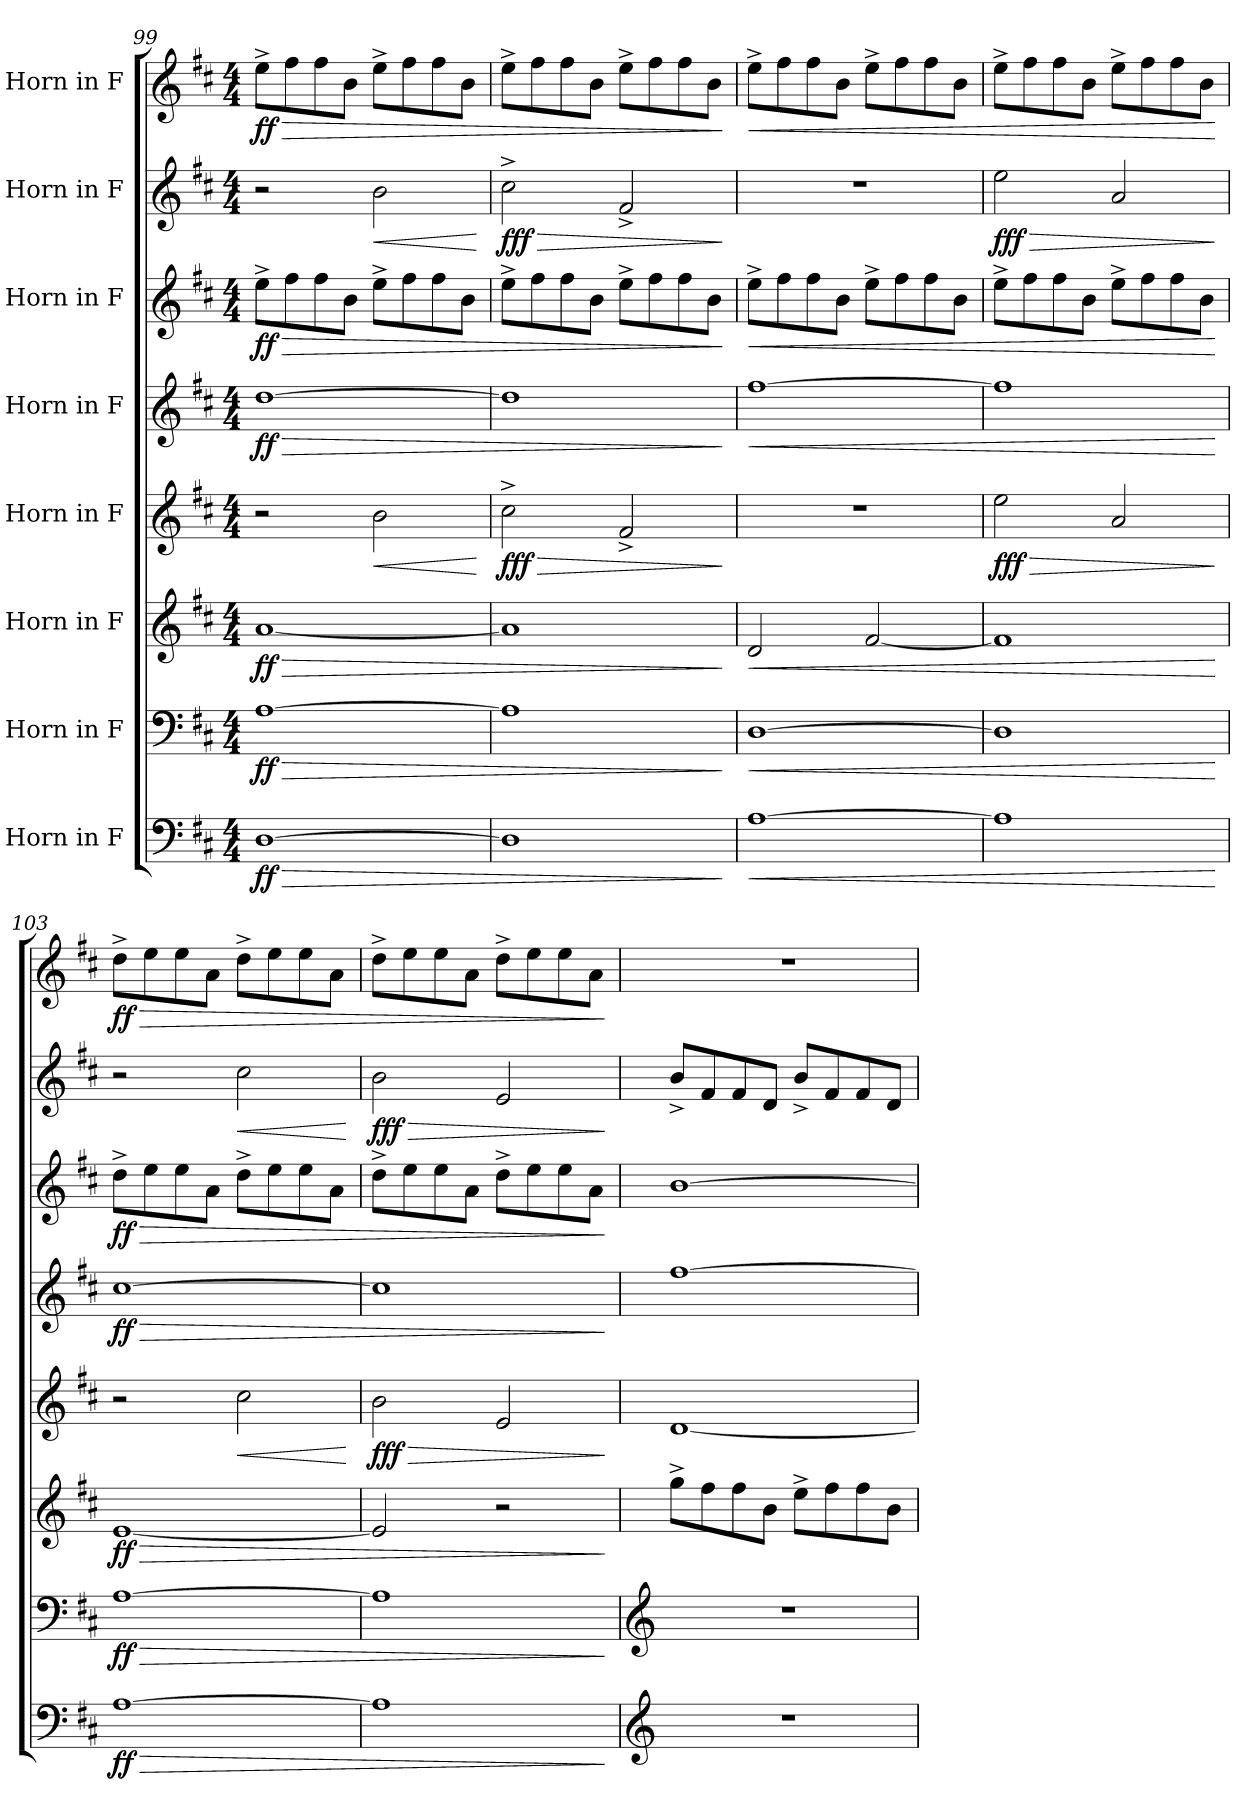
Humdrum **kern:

**kern	**dynam	**kern	**dynam	**kern	**dynam	**kern	**dynam	**kern	**dynam	**kern	**dynam	**kern	**dynam	**kern	**dynam
*part8	*part8	*part7	*part7	*part6	*part6	*part5	*part5	*part4	*part4	*part3	*part3	*part2	*part2	*part1	*part1
*staff8	*staff8	*staff7	*staff7	*staff6	*staff6	*staff5	*staff5	*staff4	*staff4	*staff3	*staff3	*staff2	*staff2	*staff1	*staff1
*I"Horn in F	*	*I"Horn in F	*	*I"Horn in F	*	*I"Horn in F	*	*I"Horn in F	*	*I"Horn in F	*	*I"Horn in F	*	*I"Horn in F	*
*clefF4	*	*clefF4	*	*clefG2	*	*clefG2	*	*clefG2	*	*clefG2	*	*clefG2	*	*clefG2	*
*ITrd4c7	*	*ITrd4c7	*	*ITrd4c7	*	*ITrd4c7	*	*ITrd4c7	*	*ITrd4c7	*	*ITrd4c7	*	*ITrd4c7	*
*k[f#]	*	*k[f#]	*	*k[f#]	*	*k[f#]	*	*k[f#]	*	*k[f#]	*	*k[f#]	*	*k[f#]	*
*M4/4	*	*M4/4	*	*M4/4	*	*M4/4	*	*M4/4	*	*M4/4	*	*M4/4	*	*M4/4	*
=99	=99	=99	=99	=99	=99	=99	=99	=99	=99	=99	=99	=99	=99	=99	=99
!	!LO:HP:b	!	!LO:HP:b	!	!LO:HP:b	!	!	!	!LO:HP:b	!	!LO:HP:b	!	!	!	!LO:HP:b
!	!LO:DY:n=1:b	!	!LO:DY:n=1:b	!	!LO:DY:n=1:b	!	!	!	!LO:DY:n=1:b	!	!LO:DY:n=1:b	!	!	!	!LO:DY:n=1:b
[1GG	> ff	[1D	> ff	[1d	> ff	2r	.	[1g	> ff	8a^\L	> ff	2r	.	8a^\L	> ff
.	.	.	.	.	.	.	.	.	.	8b\	.	.	.	8b\	.
.	.	.	.	.	.	.	.	.	.	8b\	.	.	.	8b\	.
.	.	.	.	.	.	.	.	.	.	8e\J	.	.	.	8e\J	.
!	!	!	!	!	!	!	!LO:HP:b	!	!	!	!	!	!LO:HP:b	!	!
!	!	!	!	!	!	!	!LO:DY:n=1:b	!	!	!	!	!	!LO:DY:n=1:b	!	!
.	.	.	.	.	.	2e\	< other-dynamics	.	.	8a^\L	.	2e\	< other-dynamics	8a^\L	.
.	.	.	.	.	.	.	.	.	.	8b\	.	.	.	8b\	.
.	.	.	.	.	.	.	.	.	.	8b\	.	.	.	8b\	.
.	.	.	.	.	.	.	.	.	.	8e\J	.	.	.	8e\J	.
.	.	.	.	.	.	.	[	.	.	.	.	.	[	.	.
=100	=100	=100	=100	=100	=100	=100	=100	=100	=100	=100	=100	=100	=100	=100	=100
!	!	!	!	!	!	!	!LO:HP:b	!	!	!	!	!	!LO:HP:b	!	!
!	!	!	!	!	!	!	!LO:DY:n=1:b	!	!	!	!	!	!LO:DY:n=1:b	!	!
1GG]	.	1D]	.	1d]	.	2f#^\	> fff	1g]	.	8a^\L	.	2f#^\	> fff	8a^\L	.
.	.	.	.	.	.	.	.	.	.	8b\	.	.	.	8b\	.
.	.	.	.	.	.	.	.	.	.	8b\	.	.	.	8b\	.
.	.	.	.	.	.	.	.	.	.	8e\J	.	.	.	8e\J	.
.	.	.	.	.	.	2B^/	.	.	.	8a^\L	.	2B^/	.	8a^\L	.
.	.	.	.	.	.	.	.	.	.	8b\	.	.	.	8b\	.
.	.	.	.	.	.	.	.	.	.	8b\	.	.	.	8b\	.
.	.	.	.	.	.	.	.	.	.	8e\J	.	.	.	8e\J	.
.	]	.	]	.	]	.	]	.	]	.	]	.	]	.	]
!!LO:PB:g=z
=101	=101	=101	=101	=101	=101	=101	=101	=101	=101	=101	=101	=101	=101	=101	=101
!	!LO:HP:b	!	!LO:HP:b	!	!LO:HP:b	!	!	!	!LO:HP:b	!	!LO:HP:b	!	!	!	!LO:HP:b
!	!LO:DY:n=1:b	!	!LO:DY:n=1:b	!	!LO:DY:n=1:b	!	!	!	!LO:DY:n=1:b	!	!LO:DY:n=1:b	!	!	!	!LO:DY:n=1:b
[1D	< other-dynamics	[1GG	< other-dynamics	2G/	< other-dynamics	1r	.	[1b	< other-dynamics	8a^\L	< other-dynamics	1r	.	8a^\L	< other-dynamics
.	.	.	.	.	.	.	.	.	.	8b\	.	.	.	8b\	.
.	.	.	.	.	.	.	.	.	.	8b\	.	.	.	8b\	.
.	.	.	.	.	.	.	.	.	.	8e\J	.	.	.	8e\J	.
.	.	.	.	[2B/	.	.	.	.	.	8a^\L	.	.	.	8a^\L	.
.	.	.	.	.	.	.	.	.	.	8b\	.	.	.	8b\	.
.	.	.	.	.	.	.	.	.	.	8b\	.	.	.	8b\	.
.	.	.	.	.	.	.	.	.	.	8e\J	.	.	.	8e\J	.
=102	=102	=102	=102	=102	=102	=102	=102	=102	=102	=102	=102	=102	=102	=102	=102
!	!	!	!	!	!	!	!LO:HP:b	!	!	!	!	!	!LO:HP:b	!	!
!	!	!	!	!	!	!	!LO:DY:n=1:b	!	!	!	!	!	!LO:DY:n=1:b	!	!
1D]	.	1GG]	.	1B]	.	2a\	> fff	1b]	.	8a^\L	.	2a\	> fff	8a^\L	.
.	.	.	.	.	.	.	.	.	.	8b\	.	.	.	8b\	.
.	.	.	.	.	.	.	.	.	.	8b\	.	.	.	8b\	.
.	.	.	.	.	.	.	.	.	.	8e\J	.	.	.	8e\J	.
.	.	.	.	.	.	2d/	.	.	.	8a^\L	.	2d/	.	8a^\L	.
.	.	.	.	.	.	.	.	.	.	8b\	.	.	.	8b\	.
.	.	.	.	.	.	.	.	.	.	8b\	.	.	.	8b\	.
.	.	.	.	.	.	.	.	.	.	8e\J	.	.	.	8e\J	.
.	[	.	[	.	[	.	]	.	[	.	[	.	]	.	[
=103	=103	=103	=103	=103	=103	=103	=103	=103	=103	=103	=103	=103	=103	=103	=103
!	!LO:HP:b	!	!LO:HP:b	!	!LO:HP:b	!	!	!	!LO:HP:b	!	!LO:HP:b	!	!	!	!LO:HP:b
!	!LO:DY:n=1:b	!	!LO:DY:n=1:b	!	!LO:DY:n=1:b	!	!	!	!LO:DY:n=1:b	!	!LO:DY:n=1:b	!	!	!	!LO:DY:n=1:b
[1D	> ff	[1D	> ff	[1A	> ff	2r	.	[1f#	> ff	8g^\L	> ff	2r	.	8g^\L	> ff
.	.	.	.	.	.	.	.	.	.	8a\	.	.	.	8a\	.
.	.	.	.	.	.	.	.	.	.	8a\	.	.	.	8a\	.
.	.	.	.	.	.	.	.	.	.	8d\J	.	.	.	8d\J	.
!	!	!	!	!	!	!	!LO:HP:b	!	!	!	!	!	!LO:HP:b	!	!
!	!	!	!	!	!	!	!LO:DY:n=1:b	!	!	!	!	!	!LO:DY:n=1:b	!	!
.	.	.	.	.	.	2f#\	< other-dynamics	.	.	8g^\L	.	2f#\	< other-dynamics	8g^\L	.
.	.	.	.	.	.	.	.	.	.	8a\	.	.	.	8a\	.
.	.	.	.	.	.	.	.	.	.	8a\	.	.	.	8a\	.
.	.	.	.	.	.	.	.	.	.	8d\J	.	.	.	8d\J	.
.	.	.	.	.	.	.	[	.	.	.	.	.	[	.	.
=104	=104	=104	=104	=104	=104	=104	=104	=104	=104	=104	=104	=104	=104	=104	=104
!	!	!	!	!	!	!	!LO:HP:b	!	!	!	!	!	!LO:HP:b	!	!
!	!	!	!	!	!	!	!LO:DY:n=1:b	!	!	!	!	!	!LO:DY:n=1:b	!	!
1D]	.	1D]	.	2A/]	.	2e\	> fff	1f#]	.	8g^\L	.	2e\	> fff	8g^\L	.
.	.	.	.	.	.	.	.	.	.	8a\	.	.	.	8a\	.
.	.	.	.	.	.	.	.	.	.	8a\	.	.	.	8a\	.
.	.	.	.	.	.	.	.	.	.	8d\J	.	.	.	8d\J	.
.	.	.	.	2r	.	2A/	.	.	.	8g^\L	.	2A/	.	8g^\L	.
.	.	.	.	.	.	.	.	.	.	8a\	.	.	.	8a\	.
.	.	.	.	.	.	.	.	.	.	8a\	.	.	.	8a\	.
.	.	.	.	.	.	.	.	.	.	8d\J	.	.	.	8d\J	.
.	]	.	]	.	]	.	]	.	]	.	]	.	]	.	]
!!LO:PB:g=z
=105	=105	=105	=105	=105	=105	=105	=105	=105	=105	=105	=105	=105	=105	=105	=105
*clefG2	*	*clefG2	*	*	*	*	*	*	*	*	*	*	*	*	*
!	!	!	!	!	!LO:DY:b	!	!	!	!LO:DY:b	!	!LO:DY:b	!	!LO:DY:b	!	!
1r	.	1r	.	8cc^\L	other-dynamics	[1G	.	[1b	other-dynamics	[1e	other-dynamics	8e^/L	other-dynamics	1r	.
.	.	.	.	8b\	.	.	.	.	.	.	.	8B/	.	.	.
.	.	.	.	8b\	.	.	.	.	.	.	.	8B/	.	.	.
.	.	.	.	8e\J	.	.	.	.	.	.	.	8G/J	.	.	.
.	.	.	.	8a^\L	.	.	.	.	.	.	.	8e^/L	.	.	.
.	.	.	.	8b\	.	.	.	.	.	.	.	8B/	.	.	.
.	.	.	.	8b\	.	.	.	.	.	.	.	8B/	.	.	.
.	.	.	.	8e\J	.	.	.	.	.	.	.	8G/J	.	.	.
=	=	=	=	=	=	=	=	=	=	=	=	=	=	=	=
*-	*-	*-	*-	*-	*-	*-	*-	*-	*-	*-	*-	*-	*-	*-	*-
